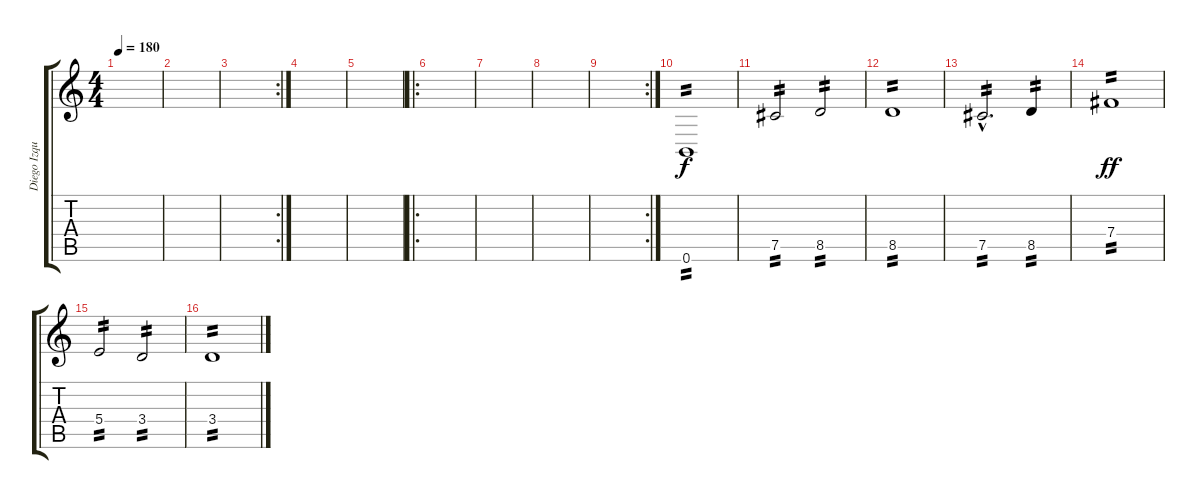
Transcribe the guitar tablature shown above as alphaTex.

\track ("Diego Izquierdo (Bajo)" "Diego Izqu") {instrument electricbassfinger}
\staff {score tabs}
\tuning (Db4 Ab3 E3 B2 Gb2 B1) {hide}
\ts (4 4)
\tempo 180
\clef g2
\ks c
|
|
\rc 2
|
|
|
\ro
|
|
|
\rc 2
|
0.6.1{tp 2} |
7.5.2{tp 2 dy f} 8.5.2{tp 2} |
8.5.1{tp 2} |
7.5{hac}.2{d tp 2} 8.5.4{tp 2} |
7.4.1{tp 2 dy ff} |
5.4.2{tp 2} 3.4.2{tp 2} |
3.4.1{tp 2}
